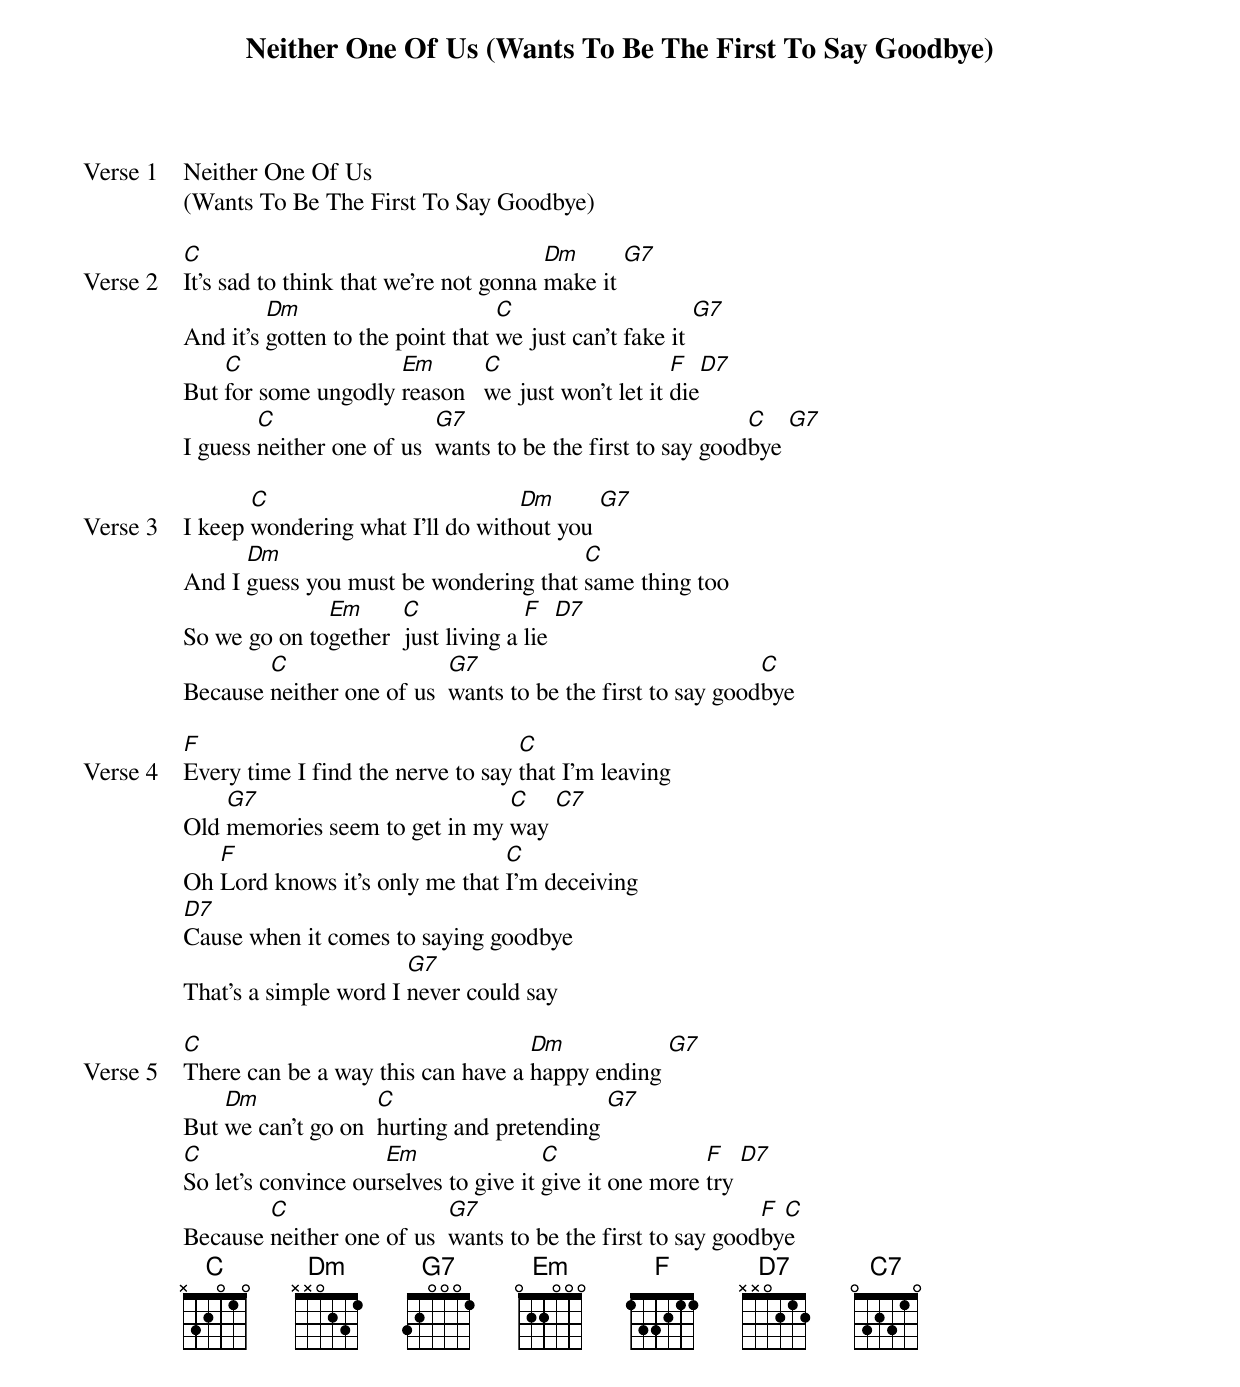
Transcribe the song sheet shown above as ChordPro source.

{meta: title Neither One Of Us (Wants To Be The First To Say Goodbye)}
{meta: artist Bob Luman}
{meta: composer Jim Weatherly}

{start_of_verse: Verse 1}
Neither One Of Us
(Wants To Be The First To Say Goodbye)
{end_of_verse}

{start_of_verse: Verse 2}
[C]It's sad to think that we're not gonna [Dm]make it [G7]
And it's [Dm]gotten to the point that [C]we just can't fake it [G7]
But [C]for some ungodly [Em]reason   [C]we just won't let it [F]die[D7]
I guess [C]neither one of us  [G7]wants to be the first to say good[C]bye [G7]
{end_of_verse}

{start_of_verse: Verse 3}
I keep [C]wondering what I'll do with[Dm]out you [G7]
And I [Dm]guess you must be wondering that [C]same thing too
So we go on to[Em]gether  [C]just living a [F]lie [D7]
Because [C]neither one of us  [G7]wants to be the first to say good[C]bye
{end_of_verse}

{start_of_verse: Verse 4}
[F]Every time I find the nerve to say [C]that I'm leaving
Old [G7]memories seem to get in my [C]way [C7]
Oh [F]Lord knows it's only me that [C]I'm deceiving
[D7]Cause when it comes to saying goodbye
That's a simple word I [G7]never could say
{end_of_verse}

{start_of_verse: Verse 5}
[C]There can be a way this can have a [Dm]happy ending [G7]
But [Dm]we can't go on  [C]hurting and pretending [G7]
[C]So let's convince our[Em]selves to give it [C]give it one more [F]try [D7]
Because [C]neither one of us  [G7]wants to be the first to say good[F]by[C]e
{end_of_verse}
